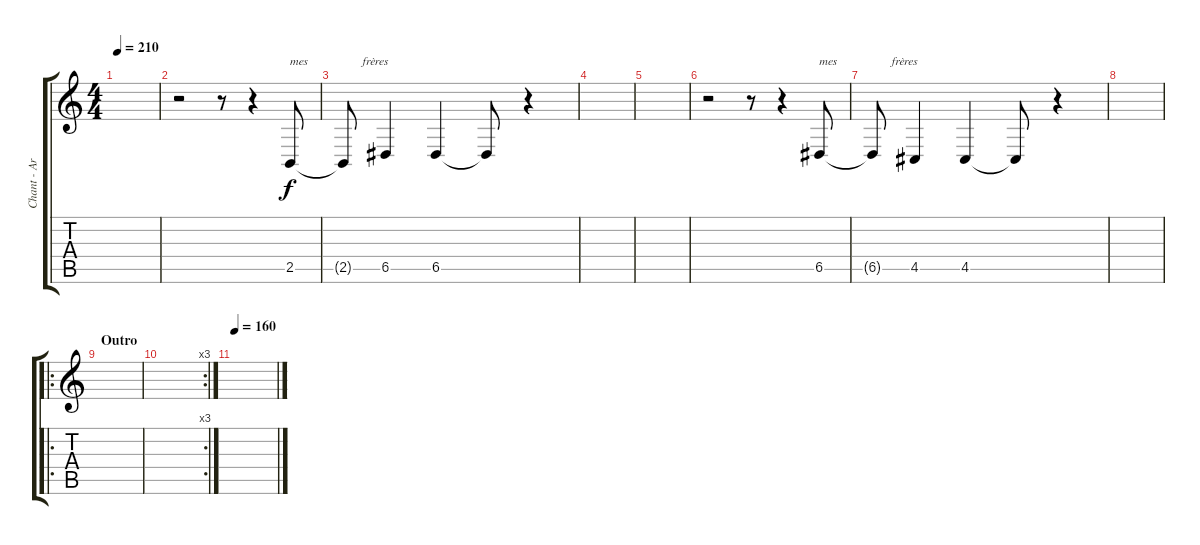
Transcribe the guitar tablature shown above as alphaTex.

\track ("Chant - Arnaud" "Chant - Ar") {instrument voiceoohs}
\staff {score tabs}
\tuning (E4 B3 G3 D3 A2 E2) {hide}
\ts (4 4)
\tempo 210
\clef g2
\ks c
|
r.2 r.8 r.4 2.5.8{txt "mes                  frères"} |
2.5{t}.8 6.5.4 6.5.4 6.5{t}.8 r.4 |
|
|
r.2 r.8 r.4 6.5.8{txt "mes                  frères"} |
6.5{t}.8 4.5.4 4.5.4 4.5{t}.8 r.4 |
|
\ro
\section ("" "Outro")
|
\rc 3
|
\tempo 160
